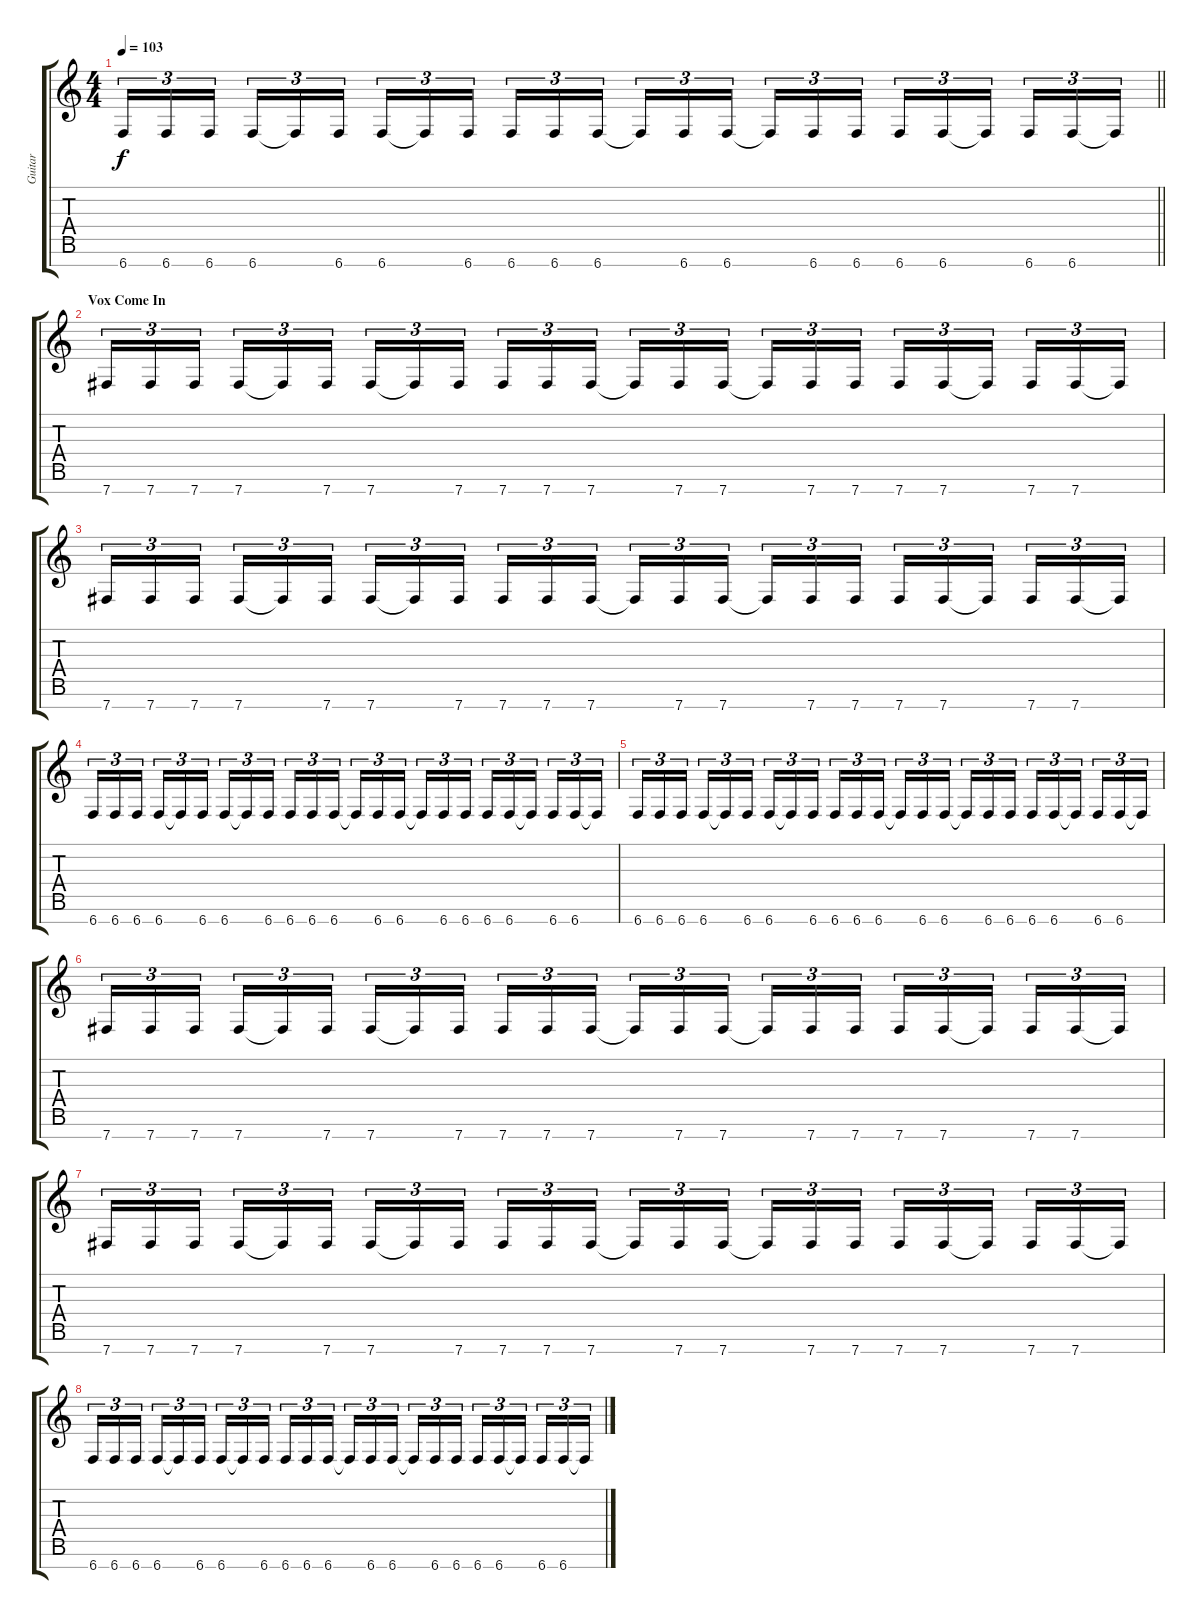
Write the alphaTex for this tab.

\track ("Guitar" "Guitar") {instrument distortionguitar}
\staff {score tabs}
\tuning (E4 B3 G3 D3 A2 E2 B1) {hide}
\ts (4 4)
\tempo 103
\clef g2
\barLineRight lightlight
\ks c
6.7.16{tu (3 2) dy f} 6.7.16{tu (3 2)} 6.7.16{tu (3 2) beam splitsecondary} 6.7.16{tu (3 2)} 6.7{t}.16{tu (3 2)} 6.7.16{tu (3 2)} 6.7.16{tu (3 2)} 6.7{t}.16{tu (3 2)} 6.7.16{tu (3 2) beam splitsecondary} 6.7.16{tu (3 2)} 6.7.16{tu (3 2)} 6.7.16{tu (3 2)} 6.7{t}.16{tu (3 2)} 6.7.16{tu (3 2)} 6.7.16{tu (3 2) beam splitsecondary} 6.7{t}.16{tu (3 2)} 6.7.16{tu (3 2)} 6.7.16{tu (3 2)} 6.7.16{tu (3 2)} 6.7.16{tu (3 2)} 6.7{t}.16{tu (3 2) beam splitsecondary} 6.7.16{tu (3 2)} 6.7.16{tu (3 2)} 6.7{t}.16{tu (3 2)} |
\section ("" "Vox Come In")
7.7.16{tu (3 2)} 7.7.16{tu (3 2)} 7.7.16{tu (3 2) beam splitsecondary} 7.7.16{tu (3 2)} 7.7{t}.16{tu (3 2)} 7.7.16{tu (3 2)} 7.7.16{tu (3 2)} 7.7{t}.16{tu (3 2)} 7.7.16{tu (3 2) beam splitsecondary} 7.7.16{tu (3 2)} 7.7.16{tu (3 2)} 7.7.16{tu (3 2)} 7.7{t}.16{tu (3 2)} 7.7.16{tu (3 2)} 7.7.16{tu (3 2) beam splitsecondary} 7.7{t}.16{tu (3 2)} 7.7.16{tu (3 2)} 7.7.16{tu (3 2)} 7.7.16{tu (3 2)} 7.7.16{tu (3 2)} 7.7{t}.16{tu (3 2) beam splitsecondary} 7.7.16{tu (3 2)} 7.7.16{tu (3 2)} 7.7{t}.16{tu (3 2)} |
7.7.16{tu (3 2)} 7.7.16{tu (3 2)} 7.7.16{tu (3 2) beam splitsecondary} 7.7.16{tu (3 2)} 7.7{t}.16{tu (3 2)} 7.7.16{tu (3 2)} 7.7.16{tu (3 2)} 7.7{t}.16{tu (3 2)} 7.7.16{tu (3 2) beam splitsecondary} 7.7.16{tu (3 2)} 7.7.16{tu (3 2)} 7.7.16{tu (3 2)} 7.7{t}.16{tu (3 2)} 7.7.16{tu (3 2)} 7.7.16{tu (3 2) beam splitsecondary} 7.7{t}.16{tu (3 2)} 7.7.16{tu (3 2)} 7.7.16{tu (3 2)} 7.7.16{tu (3 2)} 7.7.16{tu (3 2)} 7.7{t}.16{tu (3 2) beam splitsecondary} 7.7.16{tu (3 2)} 7.7.16{tu (3 2)} 7.7{t}.16{tu (3 2)} |
6.7.16{tu (3 2)} 6.7.16{tu (3 2)} 6.7.16{tu (3 2) beam splitsecondary} 6.7.16{tu (3 2)} 6.7{t}.16{tu (3 2)} 6.7.16{tu (3 2)} 6.7.16{tu (3 2)} 6.7{t}.16{tu (3 2)} 6.7.16{tu (3 2) beam splitsecondary} 6.7.16{tu (3 2)} 6.7.16{tu (3 2)} 6.7.16{tu (3 2)} 6.7{t}.16{tu (3 2)} 6.7.16{tu (3 2)} 6.7.16{tu (3 2) beam splitsecondary} 6.7{t}.16{tu (3 2)} 6.7.16{tu (3 2)} 6.7.16{tu (3 2)} 6.7.16{tu (3 2)} 6.7.16{tu (3 2)} 6.7{t}.16{tu (3 2) beam splitsecondary} 6.7.16{tu (3 2)} 6.7.16{tu (3 2)} 6.7{t}.16{tu (3 2)} |
6.7.16{tu (3 2)} 6.7.16{tu (3 2)} 6.7.16{tu (3 2) beam splitsecondary} 6.7.16{tu (3 2)} 6.7{t}.16{tu (3 2)} 6.7.16{tu (3 2)} 6.7.16{tu (3 2)} 6.7{t}.16{tu (3 2)} 6.7.16{tu (3 2) beam splitsecondary} 6.7.16{tu (3 2)} 6.7.16{tu (3 2)} 6.7.16{tu (3 2)} 6.7{t}.16{tu (3 2)} 6.7.16{tu (3 2)} 6.7.16{tu (3 2) beam splitsecondary} 6.7{t}.16{tu (3 2)} 6.7.16{tu (3 2)} 6.7.16{tu (3 2)} 6.7.16{tu (3 2)} 6.7.16{tu (3 2)} 6.7{t}.16{tu (3 2) beam splitsecondary} 6.7.16{tu (3 2)} 6.7.16{tu (3 2)} 6.7{t}.16{tu (3 2)} |
7.7.16{tu (3 2)} 7.7.16{tu (3 2)} 7.7.16{tu (3 2) beam splitsecondary} 7.7.16{tu (3 2)} 7.7{t}.16{tu (3 2)} 7.7.16{tu (3 2)} 7.7.16{tu (3 2)} 7.7{t}.16{tu (3 2)} 7.7.16{tu (3 2) beam splitsecondary} 7.7.16{tu (3 2)} 7.7.16{tu (3 2)} 7.7.16{tu (3 2)} 7.7{t}.16{tu (3 2)} 7.7.16{tu (3 2)} 7.7.16{tu (3 2) beam splitsecondary} 7.7{t}.16{tu (3 2)} 7.7.16{tu (3 2)} 7.7.16{tu (3 2)} 7.7.16{tu (3 2)} 7.7.16{tu (3 2)} 7.7{t}.16{tu (3 2) beam splitsecondary} 7.7.16{tu (3 2)} 7.7.16{tu (3 2)} 7.7{t}.16{tu (3 2)} |
7.7.16{tu (3 2)} 7.7.16{tu (3 2)} 7.7.16{tu (3 2) beam splitsecondary} 7.7.16{tu (3 2)} 7.7{t}.16{tu (3 2)} 7.7.16{tu (3 2)} 7.7.16{tu (3 2)} 7.7{t}.16{tu (3 2)} 7.7.16{tu (3 2) beam splitsecondary} 7.7.16{tu (3 2)} 7.7.16{tu (3 2)} 7.7.16{tu (3 2)} 7.7{t}.16{tu (3 2)} 7.7.16{tu (3 2)} 7.7.16{tu (3 2) beam splitsecondary} 7.7{t}.16{tu (3 2)} 7.7.16{tu (3 2)} 7.7.16{tu (3 2)} 7.7.16{tu (3 2)} 7.7.16{tu (3 2)} 7.7{t}.16{tu (3 2) beam splitsecondary} 7.7.16{tu (3 2)} 7.7.16{tu (3 2)} 7.7{t}.16{tu (3 2)} |
6.7.16{tu (3 2)} 6.7.16{tu (3 2)} 6.7.16{tu (3 2) beam splitsecondary} 6.7.16{tu (3 2)} 6.7{t}.16{tu (3 2)} 6.7.16{tu (3 2)} 6.7.16{tu (3 2)} 6.7{t}.16{tu (3 2)} 6.7.16{tu (3 2) beam splitsecondary} 6.7.16{tu (3 2)} 6.7.16{tu (3 2)} 6.7.16{tu (3 2)} 6.7{t}.16{tu (3 2)} 6.7.16{tu (3 2)} 6.7.16{tu (3 2) beam splitsecondary} 6.7{t}.16{tu (3 2)} 6.7.16{tu (3 2)} 6.7.16{tu (3 2)} 6.7.16{tu (3 2)} 6.7.16{tu (3 2)} 6.7{t}.16{tu (3 2) beam splitsecondary} 6.7.16{tu (3 2)} 6.7.16{tu (3 2)} 6.7{t}.16{tu (3 2)}
